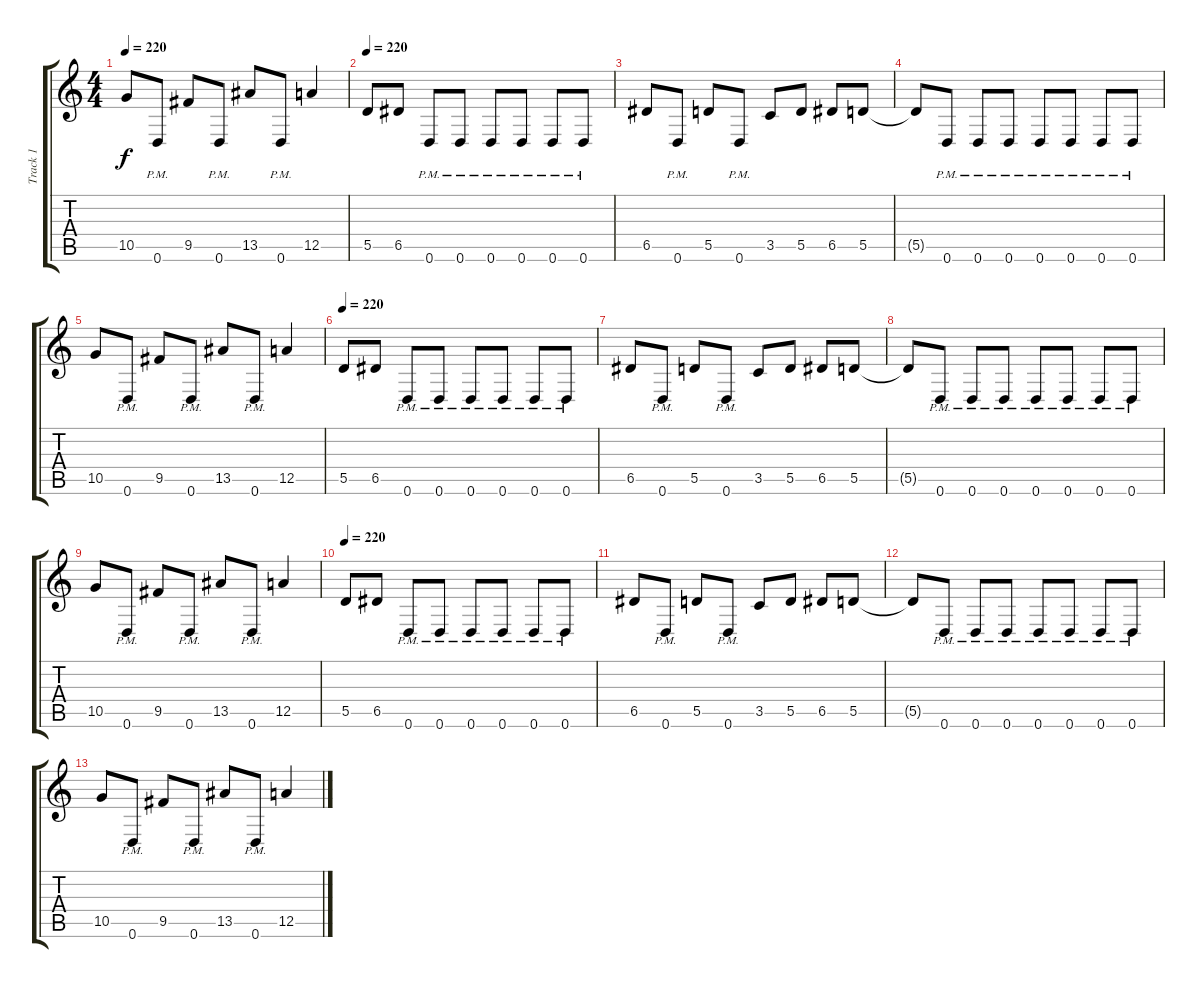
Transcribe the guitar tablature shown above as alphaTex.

\track ("Track 1" "Track 1") {instrument distortionguitar}
\staff {score tabs}
\tuning (E4 B3 G3 D3 A2 D2) {hide}
\ts (4 4)
\tempo 220
\clef g2
\ks c
10.5.8{dy f} 0.6{pm}.8 9.5.8 0.6{pm}.8 13.5.8 0.6{pm}.8 12.5.4 |
\tempo 220
5.5.8 6.5.8 0.6{pm}.8 0.6{pm}.8 0.6{pm}.8 0.6{pm}.8 0.6{pm}.8 0.6{pm}.8 |
6.5.8 0.6{pm}.8 5.5.8 0.6{pm}.8 3.5.8 5.5.8 6.5.8 5.5.8 |
5.5{t}.8 0.6{pm}.8 0.6{pm}.8 0.6{pm}.8 0.6{pm}.8 0.6{pm}.8 0.6{pm}.8 0.6{pm}.8 |
10.5.8 0.6{pm}.8 9.5.8 0.6{pm}.8 13.5.8 0.6{pm}.8 12.5.4 |
\tempo 220
5.5.8 6.5.8 0.6{pm}.8 0.6{pm}.8 0.6{pm}.8 0.6{pm}.8 0.6{pm}.8 0.6{pm}.8 |
6.5.8 0.6{pm}.8 5.5.8 0.6{pm}.8 3.5.8 5.5.8 6.5.8 5.5.8 |
5.5{t}.8 0.6{pm}.8 0.6{pm}.8 0.6{pm}.8 0.6{pm}.8 0.6{pm}.8 0.6{pm}.8 0.6{pm}.8 |
10.5.8 0.6{pm}.8 9.5.8 0.6{pm}.8 13.5.8 0.6{pm}.8 12.5.4 |
\tempo 220
5.5.8 6.5.8 0.6{pm}.8 0.6{pm}.8 0.6{pm}.8 0.6{pm}.8 0.6{pm}.8 0.6{pm}.8 |
6.5.8 0.6{pm}.8 5.5.8 0.6{pm}.8 3.5.8 5.5.8 6.5.8 5.5.8 |
5.5{t}.8 0.6{pm}.8 0.6{pm}.8 0.6{pm}.8 0.6{pm}.8 0.6{pm}.8 0.6{pm}.8 0.6{pm}.8 |
10.5.8 0.6{pm}.8 9.5.8 0.6{pm}.8 13.5.8 0.6{pm}.8 12.5.4
